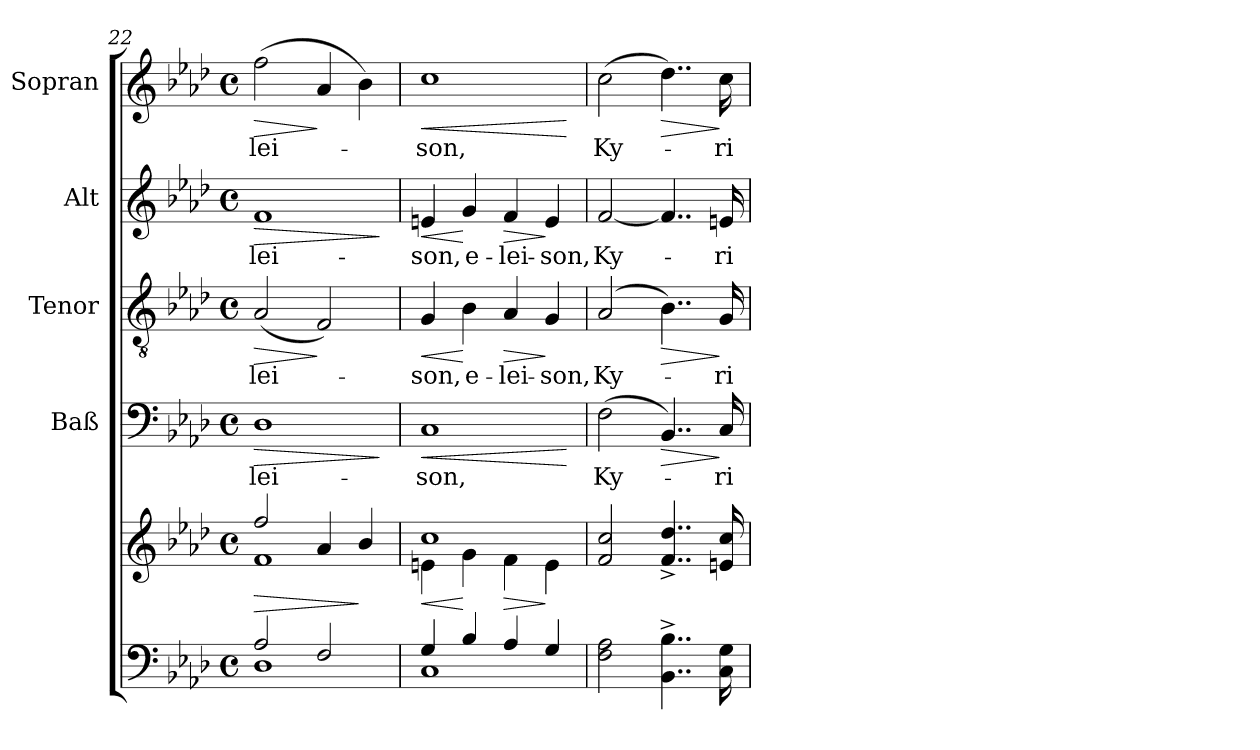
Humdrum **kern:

**kern	**kern	**dynam	**kern	**text	**dynam	**kern	**text	**dynam	**kern	**text	**dynam	**kern	**text	**dynam
*part5	*part5	*part5	*part4	*part4	*part4	*part3	*part3	*part3	*part2	*part2	*part2	*part1	*part1	*part1
*staff6	*staff5	*staff5/6	*staff4	*staff4	*staff4	*staff3	*staff3	*staff3	*staff2	*staff2	*staff2	*staff1	*staff1	*staff1
*	*	*	*I"Baß	*	*	*I"Tenor	*	*	*I"Alt	*	*	*I"Sopran	*	*
*	*	*	*I'Baß	*	*	*I'Ten	*	*	*I'Alt	*	*	*I'Sop	*	*
*clefF4	*clefG2	*	*clefF4	*	*	*clefGv2	*	*	*clefG2	*	*	*clefG2	*	*
*k[b-e-a-d-]	*k[b-e-a-d-]	*	*k[b-e-a-d-]	*	*	*k[b-e-a-d-]	*	*	*k[b-e-a-d-]	*	*	*k[b-e-a-d-]	*	*
*A-:	*A-:	*	*A-:	*	*	*A-:	*	*	*A-:	*	*	*A-:	*	*
*M4/4	*M4/4	*	*M4/4	*	*	*M4/4	*	*	*M4/4	*	*	*M4/4	*	*
*met(c)	*met(c)	*	*met(c)	*	*	*met(c)	*	*	*met(c)	*	*	*met(c)	*	*
=22	=22	=22	=22	=22	=22	=22	=22	=22	=22	=22	=22	=22	=22	=22
*^	*	*	*	*	*	*	*	*	*	*	*	*	*	*
!	!	!	!LO:HP:b	!	!LO:LY:b	!LO:HP:b	!	!LO:LY:b	!LO:HP:b	!	!LO:LY:b	!LO:HP:b	!	!LO:LY:b	!LO:HP:b
*	*	*^	*	*	*	*	*	*	*	*	*	*	*	*	*
2A-/	1D-	2ff/	1f	>	1D-	-lei-	>	(<2A-/	-lei-	>	1f	-lei-	>	(<2ff\	-lei-	>
2F/	.	4a-/	.	.	.	.	.	2F/)	.	]	.	.	.	4a-/	.	]
.	.	4b-/	.	]	.	.	.	.	.	.	.	.	.	4b-\)	.	.
*v	*v	*	*	*	*	*	*	*	*	*	*	*	*	*	*	*
*	*v	*v	*	*	*	*	*	*	*	*	*	*	*	*	*
.	.	.	.	.	]	.	.	.	.	.	]	.	.	.
=23	=23	=23	=23	=23	=23	=23	=23	=23	=23	=23	=23	=23	=23	=23
*^	*	*	*	*	*	*	*	*	*	*	*	*	*	*
!	!	!	!LO:HP:b	!	!LO:LY:b	!LO:HP:b	!	!	!	!	!	!	!	!	!
*	*	*^	*	*	*	*	*	*	*	*	*	*	*	*	*
!	!	!	!	!	!	!	!LO:HP:n=1:b	!	!LO:LY:b	!LO:HP:b	!	!LO:LY:b	!LO:HP:b	!	!LO:LY:b	!LO:HP:b
4G/	1C	1cc	4en\	<	1C	-son,	< >	4G/	-son,	<	4en/	-son,	<	1cc	-son,	<
!	!	!	!	!	!	!	!	!	!LO:LY:b	!	!	!LO:LY:b	!	!	!	!
4B-/	.	.	4g\	[	.	.	.	4B-\	e-	[	4g/	e-	[	.	.	.
!	!	!	!	!LO:HP:b	!	!	!	!	!LO:LY:b	!LO:HP:b	!	!LO:LY:b	!LO:HP:b	!	!	!
4A-/	.	.	4f\	>	.	.	.	4A-/	-lei-	>	4f/	-lei-	>	.	.	.
!	!	!	!	!	!	!	!	!	!LO:LY:b	!	!	!LO:LY:b	!	!	!	!
4G/	.	.	4e\	]	.	.	.	4G/	-son,	]	4e/	-son,	]	.	.	.
*v	*v	*	*	*	*	*	*	*	*	*	*	*	*	*	*	*
*	*v	*v	*	*	*	*	*	*	*	*	*	*	*	*	*
.	.	.	.	.	[	.	.	.	.	.	.	.	.	[
!!LO:PB:g=z
=24	=24	=24	=24	=24	=24	=24	=24	=24	=24	=24	=24	=24	=24	=24
!	!	!	!	!LO:LY:b	!	!	!LO:LY:b	!	!	!LO:LY:b	!	!	!LO:LY:b	!
2F\ 2A-\	2f/ 2cc/	.	(<2F\	Ky-	.	(2A-/	Ky-	.	[2f/	Ky-	.	(>2cc\	Ky-	.
!	!	!	!	!	!LO:HP:n=1:b	!	!	!LO:HP:b	!	!	!	!	!	!LO:HP:b
4..BB-\^> 4..B-\^>	4..f/^< 4..dd-/^<	.	4..BB-/)	.	] >	4..B-\)	.	>	4..f/]	.	.	4..dd-\)	.	>
!	!	!	!	!LO:LY:b	!	!	!LO:LY:b	!	!	!LO:LY:b	!	!	!LO:LY:b	!
16C\ 16G\	16en/ 16cc/	.	16C/	-ri-	]	16G/	-ri-	]	16en/	-ri-	.	16cc\	-ri-	]
=	=	=	=	=	=	=	=	=	=	=	=	=	=	=
*-	*-	*-	*-	*-	*-	*-	*-	*-	*-	*-	*-	*-	*-	*-
